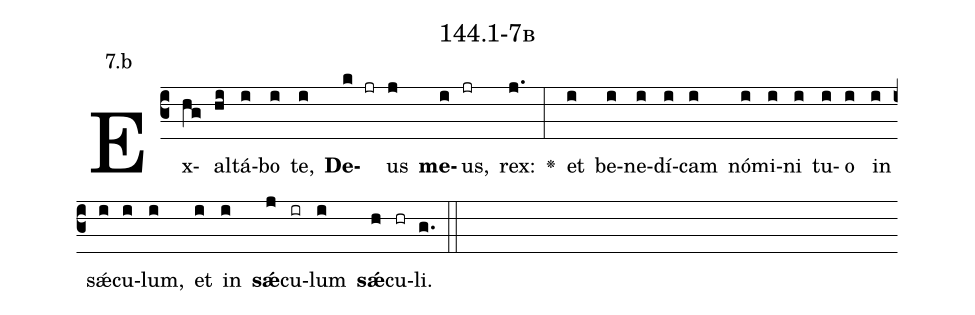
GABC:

name: 144.1-7b;
annotation: 7.b;
%%
(c3)Ex(hg)al(hi)tá(i)bo(i) te,(i) <b>De</b>(k jr)us(j) <b>me</b>(i)us,(jr) rex:(j.) <v>\greheightstar</v>(:) et(i) be(i)ne(i)dí(i)cam(i) nó(i)mi(i)ni(i) tu(i)o(i) in(i) sǽ(i)cu(i)lum,(i) et(i) in(i) <b>sǽ</b>(j)cu(ir)lum(i) <b>sǽ</b>(h)cu(hr)li.(g.) (::)


%E(i) u(i) o(j) u(i) a(h) e.(g.) (::)
